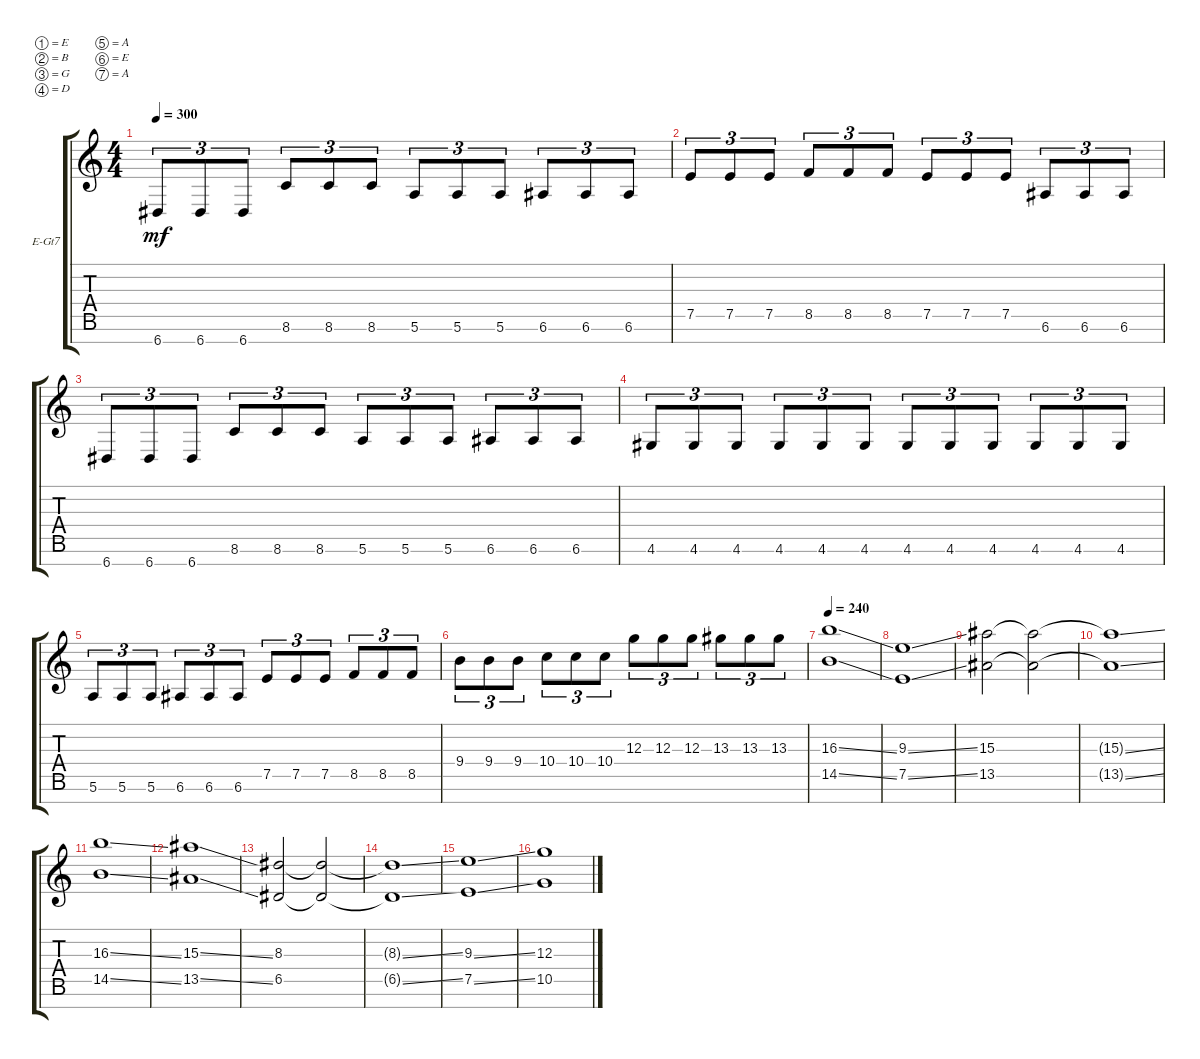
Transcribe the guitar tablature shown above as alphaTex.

\defaultSystemsLayout 4
\bracketExtendMode groupsimilarinstruments
\firstSystemTrackNameOrientation horizontal
\otherSystemsTrackNameOrientation horizontal
\track ("Electric Guitar" "E-Gt7") {instrument distortionguitar}
\staff {score tabs}
\tuning (E4 B3 G3 D3 A2 E2 A1)
\ts (4 4)
\tempo 300
\clef g2
\ks c
6.7.8{tu (3 2) dy mf} 6.7.8{tu (3 2)} 6.7.8{tu (3 2)} 8.6.8{tu (3 2)} 8.6.8{tu (3 2)} 8.6.8{tu (3 2)} 5.6.8{tu (3 2)} 5.6.8{tu (3 2)} 5.6.8{tu (3 2)} 6.6.8{tu (3 2)} 6.6.8{tu (3 2)} 6.6.8{tu (3 2)} |
7.5.8{tu (3 2)} 7.5.8{tu (3 2)} 7.5.8{tu (3 2)} 8.5.8{tu (3 2)} 8.5.8{tu (3 2)} 8.5.8{tu (3 2)} 7.5.8{tu (3 2)} 7.5.8{tu (3 2)} 7.5.8{tu (3 2)} 6.6.8{tu (3 2)} 6.6.8{tu (3 2)} 6.6.8{tu (3 2)} |
6.7.8{tu (3 2)} 6.7.8{tu (3 2)} 6.7.8{tu (3 2)} 8.6.8{tu (3 2)} 8.6.8{tu (3 2)} 8.6.8{tu (3 2)} 5.6.8{tu (3 2)} 5.6.8{tu (3 2)} 5.6.8{tu (3 2)} 6.6.8{tu (3 2)} 6.6.8{tu (3 2)} 6.6.8{tu (3 2)} |
4.6.8{tu (3 2)} 4.6.8{tu (3 2)} 4.6.8{tu (3 2)} 4.6.8{tu (3 2)} 4.6.8{tu (3 2)} 4.6.8{tu (3 2)} 4.6.8{tu (3 2)} 4.6.8{tu (3 2)} 4.6.8{tu (3 2)} 4.6.8{tu (3 2)} 4.6.8{tu (3 2)} 4.6.8{tu (3 2)} |
5.6.8{tu (3 2)} 5.6.8{tu (3 2)} 5.6.8{tu (3 2)} 6.6.8{tu (3 2)} 6.6.8{tu (3 2)} 6.6.8{tu (3 2)} 7.5.8{tu (3 2)} 7.5.8{tu (3 2)} 7.5.8{tu (3 2)} 8.5.8{tu (3 2)} 8.5.8{tu (3 2)} 8.5.8{tu (3 2)} |
9.4.8{tu (3 2)} 9.4.8{tu (3 2)} 9.4.8{tu (3 2)} 10.4.8{tu (3 2)} 10.4.8{tu (3 2)} 10.4.8{tu (3 2)} 12.3.8{tu (3 2)} 12.3.8{tu (3 2)} 12.3.8{tu (3 2)} 13.3.8{tu (3 2)} 13.3.8{tu (3 2)} 13.3.8{tu (3 2)} |
\tempo 240
(14.5{ss} 16.3{ss}).1 |
(7.5{ss} 9.3{ss}).1 |
(13.5 15.3).2 (13.5{t} 15.3{t}).2 |
(13.5{ss t} 15.3{ss t}).1 |
(14.5{ss} 16.3{ss}).1 |
(13.5{ss} 15.3{ss}).1 |
(6.5 8.3).2 (6.5{t} 8.3{t}).2 |
(6.5{ss t} 8.3{ss t}).1 |
(7.5{ss} 9.3{ss}).1 |
(10.5{ss} 12.3{ss}).1
